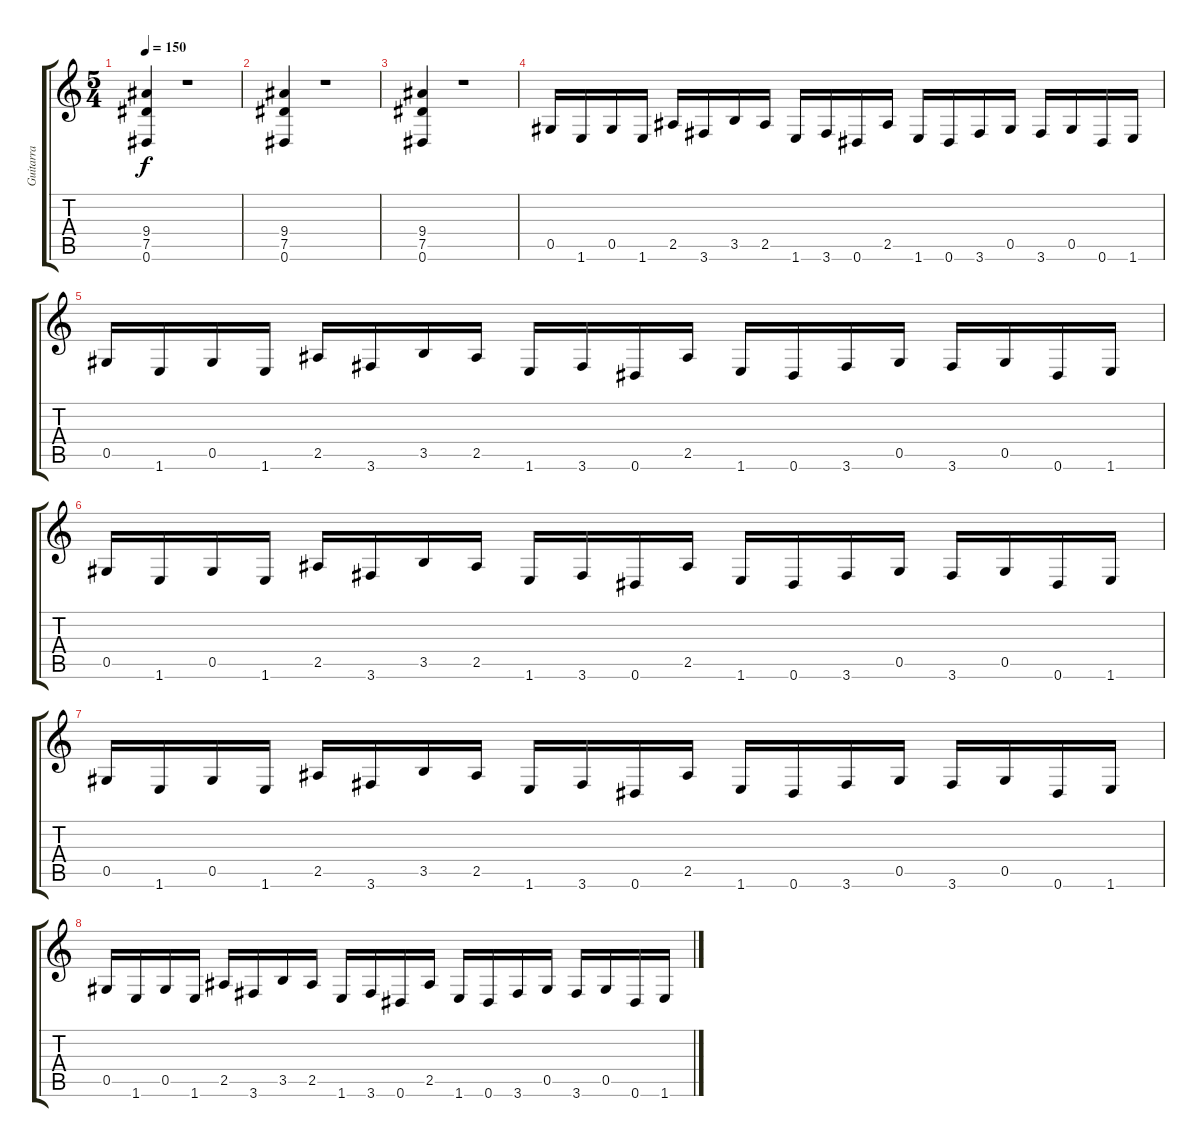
\track ("Guitarra" "Guitarra") {instrument distortionguitar}
\staff {score tabs}
\tuning (Eb4 Bb3 Gb3 Db3 Ab2 Eb2) {hide}
\ts (5 4)
\tempo 150
\clef g2
\ks c
(9.4 7.5 0.6).4{dy f} r.1 |
(9.4 7.5 0.6).4 r.1 |
(9.4 7.5 0.6).4 r.1 |
0.5.16 1.6.16 0.5.16 1.6.16 2.5.16 3.6.16 3.5.16 2.5.16 1.6.16 3.6.16 0.6.16 2.5.16 1.6.16 0.6.16 3.6.16 0.5.16 3.6.16 0.5.16 0.6.16 1.6.16 |
0.5.16 1.6.16 0.5.16 1.6.16 2.5.16 3.6.16 3.5.16 2.5.16 1.6.16 3.6.16 0.6.16 2.5.16 1.6.16 0.6.16 3.6.16 0.5.16 3.6.16 0.5.16 0.6.16 1.6.16 |
0.5.16 1.6.16 0.5.16 1.6.16 2.5.16 3.6.16 3.5.16 2.5.16 1.6.16 3.6.16 0.6.16 2.5.16 1.6.16 0.6.16 3.6.16 0.5.16 3.6.16 0.5.16 0.6.16 1.6.16 |
0.5.16 1.6.16 0.5.16 1.6.16 2.5.16 3.6.16 3.5.16 2.5.16 1.6.16 3.6.16 0.6.16 2.5.16 1.6.16 0.6.16 3.6.16 0.5.16 3.6.16 0.5.16 0.6.16 1.6.16 |
0.5.16 1.6.16 0.5.16 1.6.16 2.5.16 3.6.16 3.5.16 2.5.16 1.6.16 3.6.16 0.6.16 2.5.16 1.6.16 0.6.16 3.6.16 0.5.16 3.6.16 0.5.16 0.6.16 1.6.16
